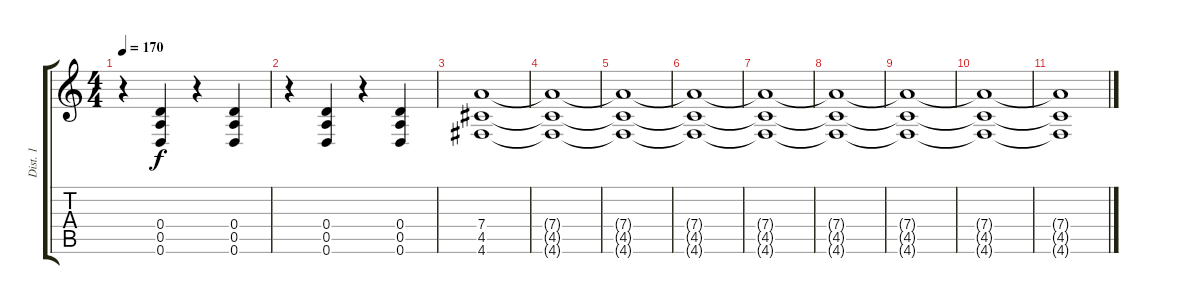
\track ("Dist. 1" "Dist. 1") {instrument overdrivenguitar}
\staff {score tabs}
\tuning (E4 B3 G3 D3 A2 D2) {hide}
\ts (4 4)
\tempo 170
\clef g2
\ks c
r.4{dy f} (0.4 0.5 0.6).4 r.4 (0.4 0.5 0.6).4 |
r.4 (0.4 0.5 0.6).4 r.4 (0.4 0.5 0.6).4 |
(7.4 4.5 4.6).1{volume 8} |
(7.4{t} 4.5{t} 4.6{t}).1 |
(7.4{t} 4.5{t} 4.6{t}).1 |
(7.4{t} 4.5{t} 4.6{t}).1 |
(7.4{t} 4.5{t} 4.6{t}).1{volume 0} |
(7.4{t} 4.5{t} 4.6{t}).1 |
(7.4{t} 4.5{t} 4.6{t}).1 |
(7.4{t} 4.5{t} 4.6{t}).1 |
(7.4{t} 4.5{t} 4.6{t}).1
